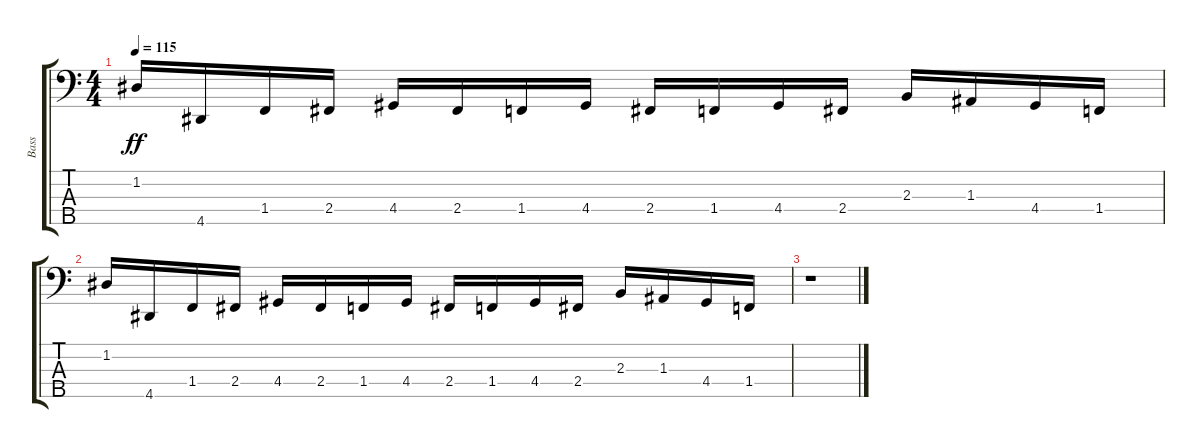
\track ("Bass" "Bass") {instrument synthbass1}
\staff {score tabs}
\tuning (G2 D2 A1 E1 B0) {hide}
\ts (4 4)
\tempo 115
\clef f4
\ks c
1.2.16{dy ff} 4.5.16 1.4.16 2.4.16 4.4.16 2.4.16 1.4.16 4.4.16 2.4.16 1.4.16 4.4.16 2.4.16 2.3.16 1.3.16 4.4.16 1.4.16 |
1.2.16 4.5.16 1.4.16 2.4.16 4.4.16 2.4.16 1.4.16 4.4.16 2.4.16 1.4.16 4.4.16 2.4.16 2.3.16 1.3.16 4.4.16 1.4.16 |
r.1
